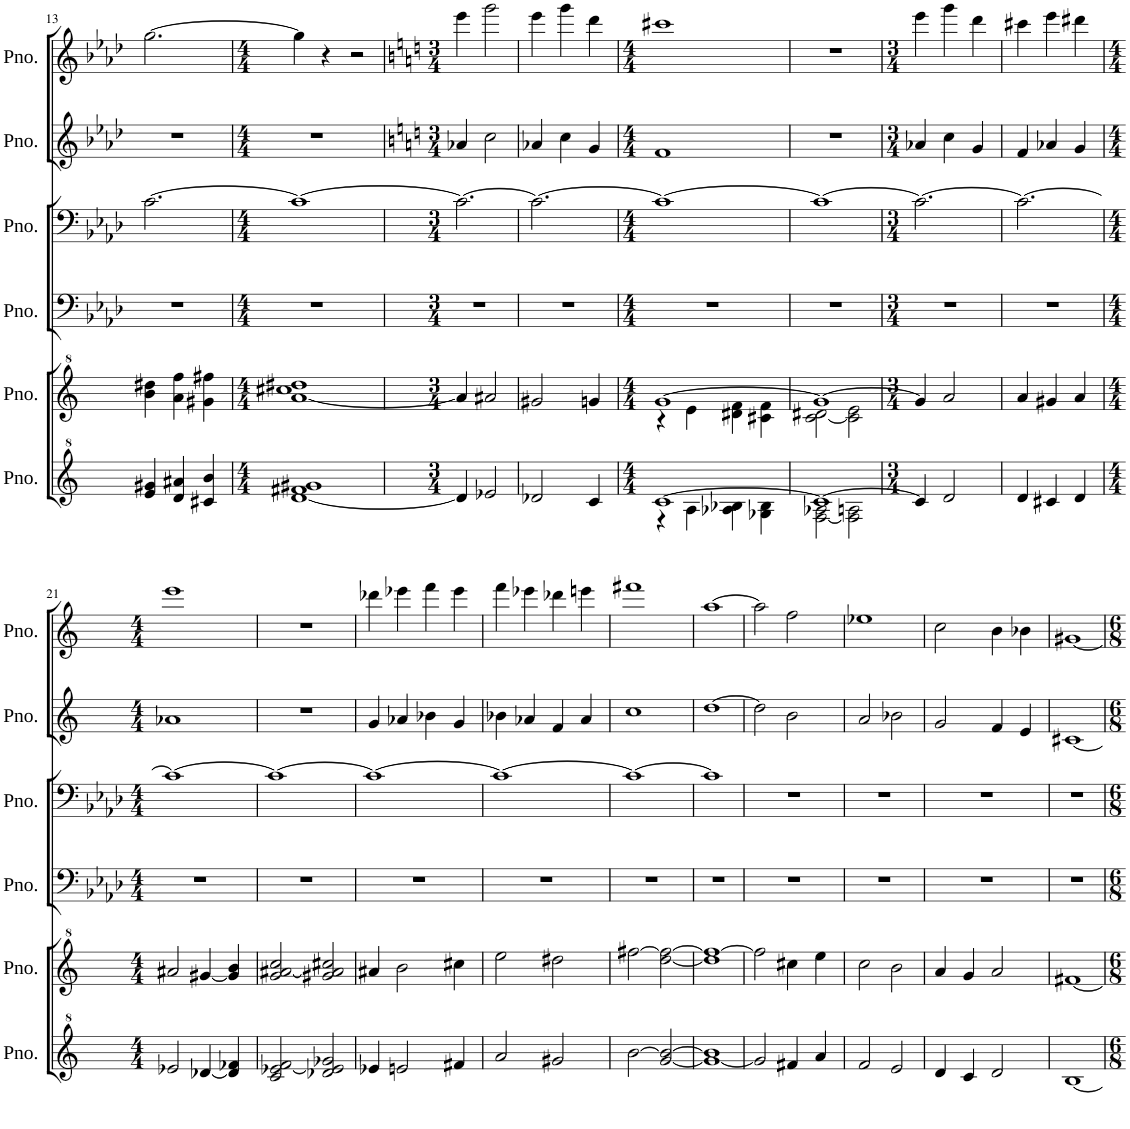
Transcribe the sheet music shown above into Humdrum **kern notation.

**kern	**kern	**kern	**kern	**kern	**kern
*part6	*part5	*part4	*part3	*part2	*part1
*staff6	*staff5	*staff4	*staff3	*staff2	*staff1
*I"Piano	*I"Piano	*I"Piano	*I"Piano	*I"Piano	*I"Piano
*I'Pno.	*I'Pno.	*I'Pno.	*I'Pno.	*I'Pno.	*I'Pno.
!!LO:PB:g=z
*clefG^2	*clefG^2	*clefF4	*clefF4	*clefG2	*clefG2
*k[]	*k[]	*k[b-e-a-d-]	*k[b-e-a-d-]	*k[b-e-a-d-]	*k[b-e-a-d-]
*M6/8	*M6/8	*M6/8	*M6/8	*M6/8	*M6/8
=13	=13	=13	=13	=13	=13
4ee/ 4gg#X/	4bb\ 4ddd#X\	2.r	[2.c\	2.r	[2.gg\
4dd/ 4aa#X/	4aa\ 4fff\	.	.	.	.
4cc#X/ 4bb/	4gg#X\ 4fff#X\	.	.	.	.
=14	=14	=14	=14	=14	=14
*M4/4	*M4/4	*M4/4	*M4/4	*M4/4	*M4/4
[1dd 1ff#X 1gg#X	[1aa 1ccc#X 1ddd#X	1r	1c_	1r	4gg\]
.	.	.	.	.	4r
.	.	.	.	.	2r
=15	=15	=15	=15	=15	=15
*	*	*	*	*k[]	*k[]
*M3/4	*M3/4	*M3/4	*M3/4	*M3/4	*M3/4
4dd/]	4aa/]	2.r	2.c\_	4a-X/	4eee\
2ee-X/	2aa#X/	.	.	2cc\	2ggg\
=16	=16	=16	=16	=16	=16
2dd-X/	2gg#X/	2.r	2.c\_	4a-X/	4eee\
.	.	.	.	4cc\	4ggg\
4cc/	4ggn/	.	.	4g/	4ddd\
=17	=17	=17	=17	=17	=17
*M4/4	*M4/4	*M4/4	*M4/4	*M4/4	*M4/4
*^	*^	*	*	*	*
[1cc	4r	[1gg	4r	1r	1c_	1f	1ccc#X
.	4a\	.	4ee\	.	.	.	.
.	4a-X\ 4b-X\	.	4dd#X\ 4ff\	.	.	.	.
.	4g-X\ 4b-\	.	4cc#X\ 4ff\	.	.	.	.
=18	=18	=18	=18	=18	=18	=18	=18
1cc_	[2f\ 2a-X\	1gg_	[2cc\ 2dd#X\	1r	1c_	1r	1r
.	2f\] 2an\	.	2cc\] 2ee\	.	.	.	.
*v	*v	*	*	*	*	*	*
*	*v	*v	*	*	*	*
=19	=19	=19	=19	=19	=19
*M3/4	*M3/4	*M3/4	*M3/4	*M3/4	*M3/4
4cc/]	4gg/]	2.r	2.c\_	4a-X/	4eee\
2dd/	2aa/	.	.	4cc\	4ggg\
.	.	.	.	4g/	4ddd\
=20	=20	=20	=20	=20	=20
4dd/	4aa/	2.r	2.c\_	4f/	4ccc#X\
4cc#X/	4gg#X/	.	.	4a-X/	4eee\
4dd/	4aa/	.	.	4g/	4ddd#X\
!!LO:LB:g=z
=21	=21	=21	=21	=21	=21
*M4/4	*M4/4	*M4/4	*M4/4	*M4/4	*M4/4
2ee-X/	2aa#X/	1r	1c_	1a-X	1eee
[4dd-X/	[4gg#X/	.	.	.	.
4dd-/] 4ff-X/	4gg#/] 4bb/	.	.	.	.
=22	=22	=22	=22	=22	=22
2cc/ [2ee-X/ 2ff/	2gg/ [2aa#X/ 2ccc/	1r	1c_	1r	1r
2dd-X/ 2ee-/] 2gg-X/	2gg#X/ 2aa#/] 2ccc#X/	.	.	.	.
=23	=23	=23	=23	=23	=23
4ee-X/	4aa#X/	1r	1c_	4g/	4ddd-X\
2een/	2bb\	.	.	4a-X/	4eee-X\
.	.	.	.	4b-X\	4fff\
4ff#X/	4ccc#X\	.	.	4g/	4eee-\
=24	=24	=24	=24	=24	=24
2aa/	2eee\	1r	1c_	4b-X\	4fff\
.	.	.	.	4a-X/	4eee-X\
2gg#X/	2ddd#X\	.	.	4f/	4ddd-X\
.	.	.	.	4a-/	4eeen\
=25	=25	=25	=25	=25	=25
[2bb\	[2fff#X\	1r	1c_	1cc	1fff#X
[2gg/ 2bb/_	[2ddd\ 2fff#\_	.	.	.	.
=26	=26	=26	=26	=26	=26
*	*	*	*	*k[]	*
1gg_ 1bb]	1ddd] 1fff#_	1r	1c]	[1dd	[1aa
=27	=27	=27	=27	=27	=27
2gg/]	2fff#\]	1r	1r	2dd\]	2aa\]
4ff#X/	4ccc#X\	.	.	2b\	2ff\
4aa/	4eee\	.	.	.	.
=28	=28	=28	=28	=28	=28
2ff/	2ccc\	1r	1r	2a/	1ee-X
2ee/	2bb\	.	.	2b-X\	.
=29	=29	=29	=29	=29	=29
4dd/	4aa/	1r	1r	2g/	2cc\
4cc/	4gg/	.	.	.	.
2dd/	2aa/	.	.	4f/	4b\
.	.	.	.	4e/	4b-X\
=30	=30	=30	=30	=30	=30
[1b	[1ff#X	1r	1r	[1c#X	[1g#X
=	=	=	=	=	=
*-	*-	*-	*-	*-	*-
